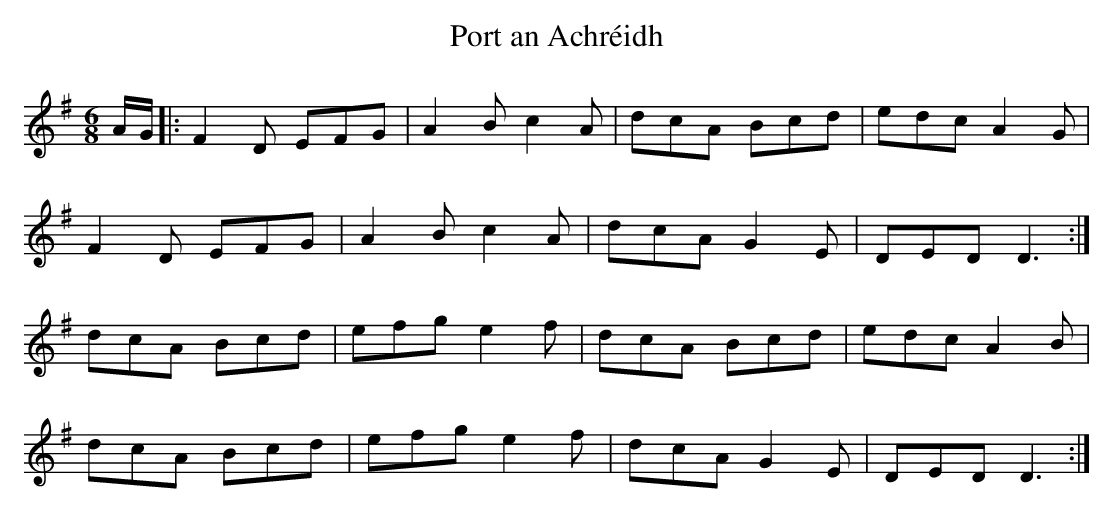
X:1
T: Port an Achr\'eidh
L: 1/8
M: 6/8
K: Dmix
A/G/|: F2D EFG|A2B c2A|dcA Bcd|edc A2G|
F2D EFG|A2B c2A|dcA G2E|DED D3 :|
dcA Bcd|efg e2f|dcA Bcd|edc A2B|
dcA Bcd|efg e2f|dcA G2E|DED D3 :|
